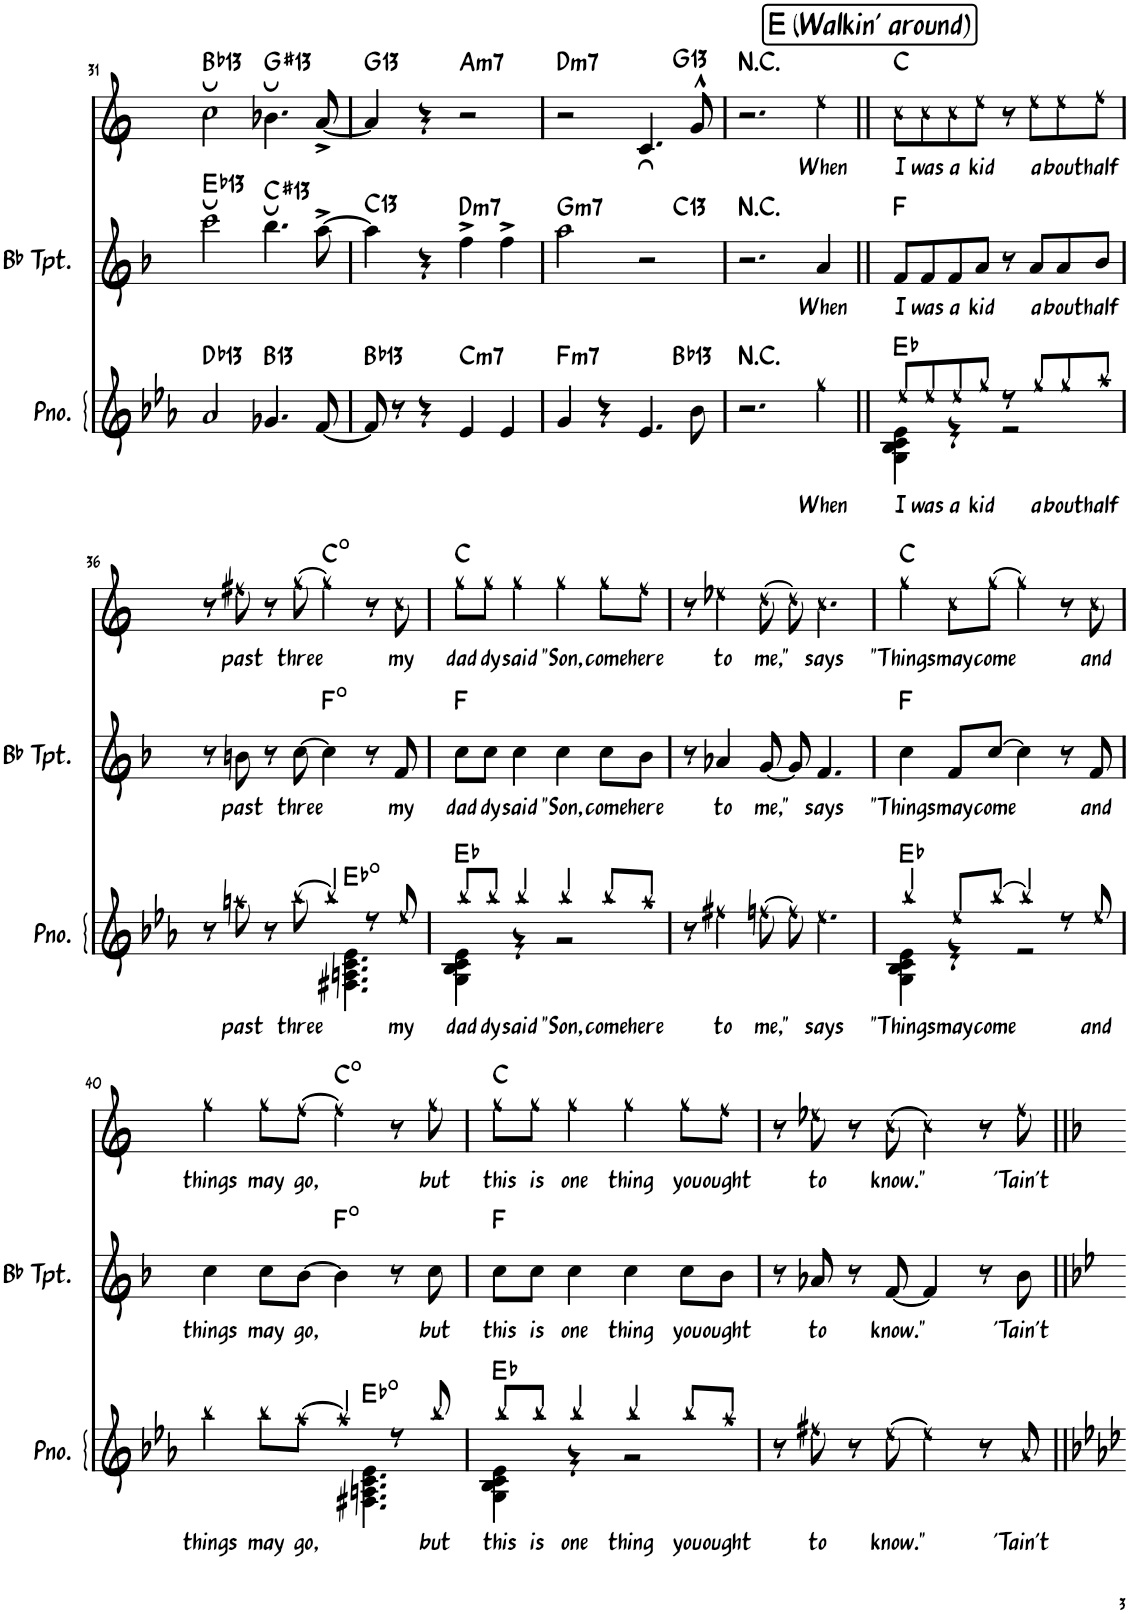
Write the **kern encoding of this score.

**kern	**text	**harte	**kern	**text	**harte	**kern	**text	**harte
*part3	*part3	*part3	*part2	*part2	*part2	*part1	*part1	*part1
*staff3	*staff3	*	*staff2	*staff2	*	*staff1	*staff1	*
*I"Piano	*	*	*I"Bb Trumpet	*	*	*I"Alto Sax	*	*
*I'Pno.	*	*	*I'Bb Tpt.	*	*	*I'Sax	*	*
!!LO:PB:g=z
*clefG2	*	*	*clefG2	*	*	*clefG2	*	*
*	*	*	*Trd1c2	*	*	*Trd5c9	*	*
*k[b-e-a-]	*	*	*k[b-]	*	*	*k[]	*	*
*M4/4	*	*	*M4/4	*	*	*M4/4	*	*
=31	=31	=31	=31	=31	=31	=31	=31	=31
!	!	!LO:H:kt=13	!	!	!LO:H:kt=13	!	!	!LO:H:kt=13
2a-/	.	Db:9(11,13)	2ccc\	.	Eb:9(11,13)	2cc\	.	Bb:9(11,13)
!	!	!LO:H:kt=13	!	!	!LO:H:kt=13	!	!	!LO:H:kt=13
4.g-X/	.	B:9(11,13)	4.bb-\	.	C#:9(11,13)	4.b-X\	.	G#:9(11,13)
[8f/	.	.	[8aa^\	.	.	[8a^/	.	.
=32	=32	=32	=32	=32	=32	=32	=32	=32
!	!	!LO:H:kt=13	!	!	!LO:H:kt=13	!	!	!LO:H:kt=13
8f/]	.	Bb:9(11,13)	4aa\]	.	C:9(11,13)	4a/]	.	G:9(11,13)
8r	.	.	.	.	.	.	.	.
4r	.	.	4r	.	.	4r	.	.
!	!	!LO:H:kt=m7	!	!	!LO:H:kt=m7	!	!	!LO:H:kt=m7
4e-/	.	C:min7	4ff^\	.	D:min7	2r	.	A:min7
4e-/	.	.	4ff^\	.	.	.	.	.
=33	=33	=33	=33	=33	=33	=33	=33	=33
!	!	!LO:H:kt=m7	!	!	!LO:H:kt=m7	!	!	!LO:H:kt=m7
*^	*	*	*^	*	*	*^	*	*
4g/	2.ryy	.	F:min7	2aa\	2.ryy	.	G:min7	2r	2.ryy	.	D:min7
4r	.	.	.	.	.	.	.	.	.	.	.
4.e-/	.	.	.	2r	.	.	.	4.c/	.	.	.
!	!	!	!LO:H:kt=13	!	!	!	!LO:H:kt=13	!	!	!	!LO:H:kt=13
.	4ryy	.	Bb:9(11,13)	.	4ryy	.	C:9(11,13)	.	4ryy	.	G:9(11,13)
8b-\	.	.	.	.	.	.	.	8g^^/	.	.	.
=34	=34	=34	=34	=34	=34	=34	=34	=34	=34	=34	=34
!	!	!	!LO:H:kt=N.C.	!	!	!	!LO:H:kt=N.C.	!	!	!	!LO:H:kt=N.C.
*v	*v	*	*	*	*	*	*	*v	*v	*	*
*	*	*	*v	*v	*	*	*	*	*
2.r	.	N	2.r	.	N	2.r	.	N
!	!LO:LY:b	!	!	!LO:LY:b	!	!	!LO:LY:b	!
4gg\	When	.	4a/	When	.	4ee\	When	.
!!LO:REH:place=s1:a:cj:fs=14:t=E (Walkin' around)
=35||	=35||	=35||	=35||	=35||	=35||	=35||	=35||	=35||
!	!LO:LY:b	!	!	!LO:LY:b	!	!	!LO:LY:b	!
*^	*	*	*	*	*	*	*	*
8ee-/L	4G\ 4B-\ 4c\ 4e-\	I	Eb:maj	8f/L	I	F:maj	8cc\L	I	C:maj
!	!	!LO:LY:b	!	!	!LO:LY:b	!	!	!LO:LY:b	!
8ee-/	.	was	.	8f/	was	.	8cc\	was	.
!	!	!LO:LY:b	!	!	!LO:LY:b	!	!	!LO:LY:b	!
8ee-/	4r	a	.	8f/	a	.	8cc\	a	.
!	!	!LO:LY:b	!	!	!LO:LY:b	!	!	!LO:LY:b	!
8gg/J	.	kid	.	8a/J	kid	.	8ee\J	kid	.
8r	2r	.	.	8r	.	.	8r	.	.
!	!	!LO:LY:b	!	!	!LO:LY:b	!	!	!LO:LY:b	!
8gg/L	.	a-	.	8a/L	a-	.	8ee\L	a-	.
!	!	!LO:LY:b	!	!	!LO:LY:b	!	!	!LO:LY:b	!
8gg/	.	-bout	.	8a/	-bout	.	8ee\	-bout	.
!	!	!LO:LY:b	!	!	!LO:LY:b	!	!	!LO:LY:b	!
8aa-/J	.	half	.	8b-/J	half	.	8ff\J	half	.
!!LO:LB:g=z
=36	=36	=36	=36	=36	=36	=36	=36	=36	=36
8r	8ryy	.	.	8r	.	.	8r	.	.
!	!	!LO:LY:b	!	!	!LO:LY:b	!	!	!LO:LY:b	!
*v	*v	*	*	*	*	*	*	*	*
8aan\	past	.	8bn\	past	.	8ff#X\	past	.
8r	.	.	8r	.	.	8r	.	.
!	!LO:LY:b	!	!	!LO:LY:b	!	!	!LO:LY:b	!
[8bb-\	three	.	[8cc\	three	.	[8gg\	three	.
4bb-/]	.	.	4cc\]	.	F:dim	4gg\]	.	C:dim
*^	*	*	*	*	*	*	*	*
.	4.F#X\ 4.An\ 4.c\ 4.e-\	.	Eb:dim	.	.	.	.	.	.
8r	.	.	.	8r	.	.	8r	.	.
!	!	!LO:LY:b	!	!	!LO:LY:b	!	!	!LO:LY:b	!
8ee-/	.	my	.	8f/	my	.	8cc\	my	.
=37	=37	=37	=37	=37	=37	=37	=37	=37	=37
!	!	!LO:LY:b	!	!	!LO:LY:b	!	!	!LO:LY:b	!
8bb-/L	4G\ 4B-\ 4c\ 4e-\	dad-	Eb:maj	8cc\L	dad-	F:maj	8gg\L	dad-	C:maj
!	!	!LO:LY:b	!	!	!LO:LY:b	!	!	!LO:LY:b	!
8bb-/J	.	-dy	.	8cc\J	-dy	.	8gg\J	-dy	.
!	!	!LO:LY:b	!	!	!LO:LY:b	!	!	!LO:LY:b	!
4bb-/	4r	said	.	4cc\	said	.	4gg\	said	.
!	!	!LO:LY:b	!	!	!LO:LY:b	!	!	!LO:LY:b	!
4bb-/	2r	"Son,	.	4cc\	"Son,	.	4gg\	"Son,	.
!	!	!LO:LY:b	!	!	!LO:LY:b	!	!	!LO:LY:b	!
8bb-/L	.	come	.	8cc\L	come	.	8gg\L	come	.
!	!	!LO:LY:b	!	!	!LO:LY:b	!	!	!LO:LY:b	!
8aa-/J	.	here	.	8b-\J	here	.	8ff\J	here	.
*v	*v	*	*	*	*	*	*	*	*
=38	=38	=38	=38	=38	=38	=38	=38	=38
8r	.	.	8r	.	.	8r	.	.
!	!LO:LY:b	!	!	!LO:LY:b	!	!	!LO:LY:b	!
4ff#X\	to	.	4a-X/	to	.	4ee-X\	to	.
!	!LO:LY:b	!	!	!LO:LY:b	!	!	!LO:LY:b	!
[8ffn\	me,"	.	[8g/	me,"	.	[8dd\	me,"	.
8ff\]	.	.	8g/]	.	.	8dd\]	.	.
!	!LO:LY:b	!	!	!LO:LY:b	!	!	!LO:LY:b	!
4.ee-\	says	.	4.f/	says	.	4.cc\	says	.
=39	=39	=39	=39	=39	=39	=39	=39	=39
!	!LO:LY:b	!	!	!LO:LY:b	!	!	!LO:LY:b	!
*^	*	*	*	*	*	*	*	*
4bb-/	4G\ 4B-\ 4c\ 4e-\	"Things	Eb:maj	4cc\	"Things	F:maj	4gg\	"Things	C:maj
!	!	!LO:LY:b	!	!	!LO:LY:b	!	!	!LO:LY:b	!
8ee-/L	4r	may	.	8f/L	may	.	8cc\L	may	.
!	!	!LO:LY:b	!	!	!LO:LY:b	!	!	!LO:LY:b	!
[8bb-/J	.	come	.	[8cc/J	come	.	[8gg\J	come	.
4bb-/]	2r	.	.	4cc\]	.	.	4gg\]	.	.
8r	.	.	.	8r	.	.	8r	.	.
!	!	!LO:LY:b	!	!	!LO:LY:b	!	!	!LO:LY:b	!
8ee-/	.	and	.	8f/	and	.	8cc\	and	.
!!LO:LB:g=z
=40	=40	=40	=40	=40	=40	=40	=40	=40	=40
!	!	!LO:LY:b	!	!	!LO:LY:b	!	!	!LO:LY:b	!
4bb-\	8ryy	things	.	4cc\	things	.	4gg\	things	.
!	!	!LO:LY:b	!	!	!LO:LY:b	!	!	!LO:LY:b	!
*v	*v	*	*	*	*	*	*	*	*
8bb-\L	may	.	8cc\L	may	.	8gg\L	may	.
!	!LO:LY:b	!	!	!LO:LY:b	!	!	!LO:LY:b	!
[8aa-\J	go,	.	[8b-\J	go,	.	[8ff\J	go,	.
4aa-/]	.	.	4b-\]	.	F:dim	4ff\]	.	C:dim
*^	*	*	*	*	*	*	*	*
.	4.F#X\ 4.An\ 4.c\ 4.e-\	.	Eb:dim	.	.	.	.	.	.
8r	.	.	.	8r	.	.	8r	.	.
!	!	!LO:LY:b	!	!	!LO:LY:b	!	!	!LO:LY:b	!
8bb-/	.	but	.	8cc\	but	.	8gg\	but	.
=41	=41	=41	=41	=41	=41	=41	=41	=41	=41
!	!	!LO:LY:b	!	!	!LO:LY:b	!	!	!LO:LY:b	!
8bb-/L	4G\ 4B-\ 4c\ 4e-\	this	Eb:maj	8cc\L	this	F:maj	8gg\L	this	C:maj
!	!	!LO:LY:b	!	!	!LO:LY:b	!	!	!LO:LY:b	!
8bb-/J	.	is	.	8cc\J	is	.	8gg\J	is	.
!	!	!LO:LY:b	!	!	!LO:LY:b	!	!	!LO:LY:b	!
4bb-/	4r	one	.	4cc\	one	.	4gg\	one	.
!	!	!LO:LY:b	!	!	!LO:LY:b	!	!	!LO:LY:b	!
4bb-/	2r	thing	.	4cc\	thing	.	4gg\	thing	.
!	!	!LO:LY:b	!	!	!LO:LY:b	!	!	!LO:LY:b	!
8bb-/L	.	you	.	8cc\L	you	.	8gg\L	you	.
!	!	!LO:LY:b	!	!	!LO:LY:b	!	!	!LO:LY:b	!
8aa-/J	.	ought	.	8b-\J	ought	.	8ff\J	ought	.
*v	*v	*	*	*	*	*	*	*	*
=42	=42	=42	=42	=42	=42	=42	=42	=42
8r	.	.	8r	.	.	8r	.	.
!	!LO:LY:b	!	!	!LO:LY:b	!	!	!LO:LY:b	!
8ff#X\	to	.	8a-X/	to	.	8ee-X\	to	.
8r	.	.	8r	.	.	8r	.	.
!	!LO:LY:b	!	!	!LO:LY:b	!	!	!LO:LY:b	!
[8ee-\	know."	.	[8f/	know."	.	[8cc\	know."	.
4ee-\]	.	.	4f/]	.	.	4cc\]	.	.
8r	.	.	8r	.	.	8r	.	.
!	!LO:LY:b	!	!	!LO:LY:b	!	!	!LO:LY:b	!
8a-/	'Tain't	.	8b-\	'Tain't	.	8ff\	'Tain't	.
=||	=||	=||	=||	=||	=||	=||	=||	=||
*-	*-	*-	*-	*-	*-	*-	*-	*-
